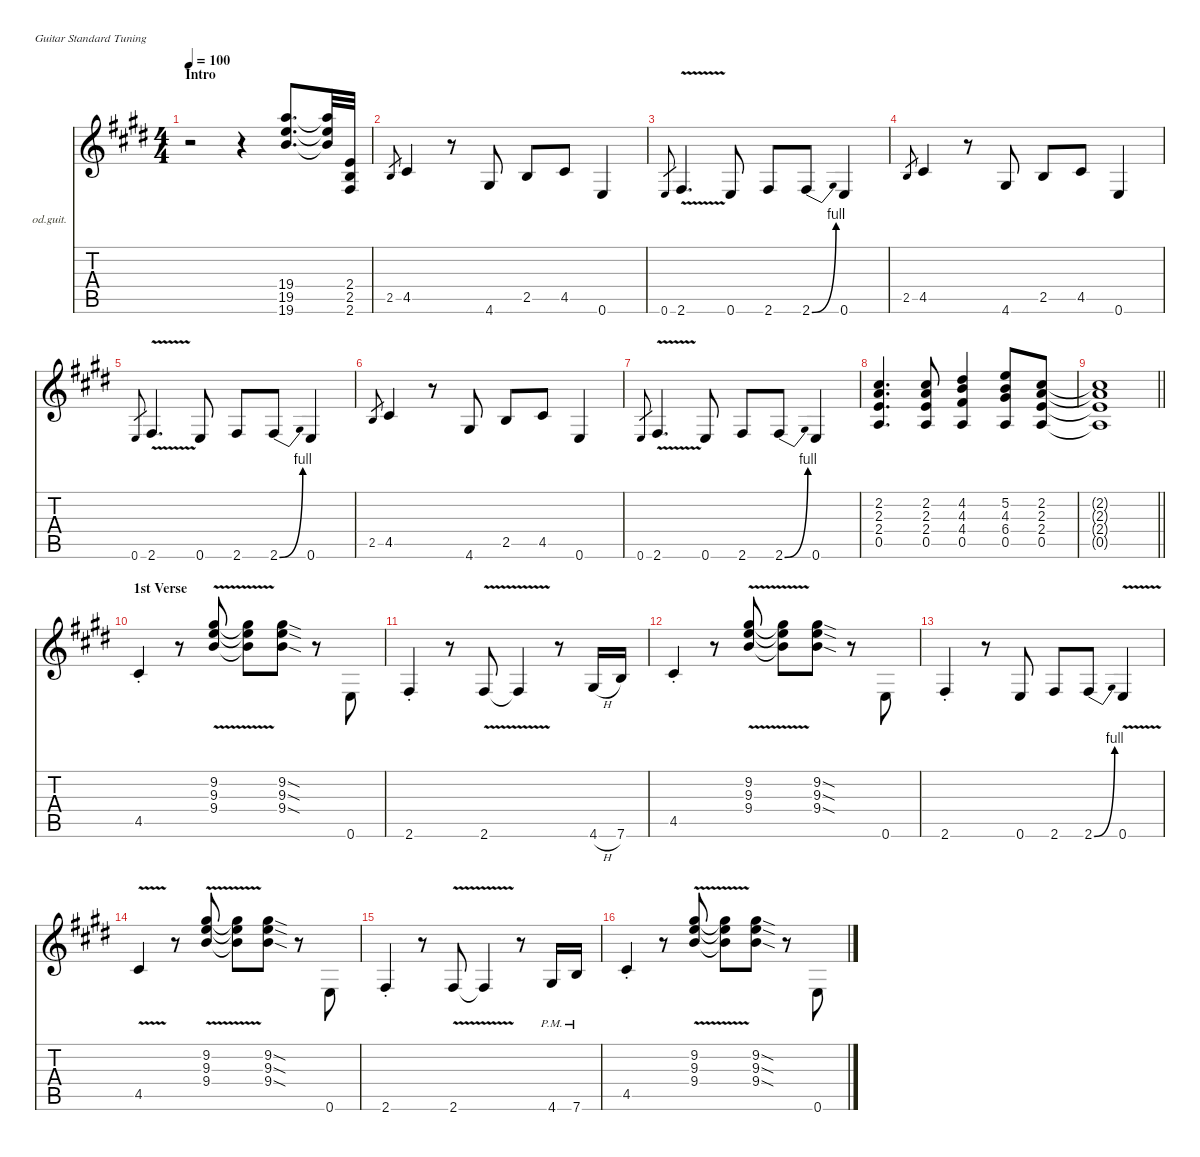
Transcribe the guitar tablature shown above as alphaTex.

\defaultSystemsLayout 4
\hideDynamics
\bracketExtendMode nobrackets
\firstSystemTrackNameOrientation horizontal
\otherSystemsTrackNameOrientation horizontal
\track ("Rhythm Guitar" "od.guit.") {instrument overdrivenguitar}
\staff {score tabs}
\tuning (E4 B3 G3 D3 A2 E2)
\ts (4 4)
\beaming (8 2 2 2 2)
\section ("" "Intro")
\tempo 100
\clef g2
\ks c#minor
r.2{dy f instrument overdrivenguitar beam Down} r.4{beam Down} (19.4{acc forcenatural} 19.5{acc forcenatural} 19.6{acc forcenatural}).8{d beam Up} (19.4{t acc forcenatural} 19.5{t acc forcenatural} 19.6{t acc forcenatural}).32{beam Up} (2.4{acc forcenatural} 2.5{acc forcenatural} 2.6{acc #}).32{beam Up} |
2.5{acc forcenatural}.8{gr dy mf beam Up} 4.5{acc #}.4{dy f beam Up} r.8{beam Up} 4.6{acc #}.8{beam Up} 2.5{acc forcenatural}.8{beam Up} 4.5{acc #}.8{beam Up} 0.6{acc forcenatural}.4{beam Up} |
0.6{acc forcenatural}.8{gr dy mf beam Up} 2.6{v acc #}.4{d dy f beam Up} 0.6{acc forcenatural}.8{beam Up} 2.6{acc #}.8{beam Up} 2.6{be (bend 0 0 30 4) acc #}.8{beam Up} 0.6{acc forcenatural}.4{beam Up} |
2.5{acc forcenatural}.8{gr dy mf beam Up} 4.5{acc #}.4{dy f beam Up} r.8{beam Up} 4.6{acc #}.8{beam Up} 2.5{acc forcenatural}.8{beam Up} 4.5{acc #}.8{beam Up} 0.6{acc forcenatural}.4{beam Up} |
0.6{acc forcenatural}.8{gr dy mf beam Up} 2.6{v acc #}.4{d dy f beam Up} 0.6{acc forcenatural}.8{beam Up} 2.6{acc #}.8{beam Up} 2.6{be (bend 0 0 30 4) acc #}.8{beam Up} 0.6{acc forcenatural}.4{beam Up} |
2.5{acc forcenatural}.8{gr dy mf beam Up} 4.5{acc #}.4{dy f beam Up} r.8{beam Up} 4.6{acc #}.8{beam Up} 2.5{acc forcenatural}.8{beam Up} 4.5{acc #}.8{beam Up} 0.6{acc forcenatural}.4{beam Up} |
0.6{acc forcenatural}.8{gr dy mf beam Up} 2.6{v acc #}.4{d dy f beam Up} 0.6{acc forcenatural}.8{beam Up} 2.6{acc #}.8{beam Up} 2.6{be (bend 0 0 30 4) acc #}.8{beam Up} 0.6{acc forcenatural}.4{beam Up} |
(2.2{acc #} 2.3{acc forcenatural} 2.4{acc forcenatural} 0.5{acc forcenatural}).4{d beam Up} (2.2{acc #} 2.3{acc forcenatural} 2.4{acc forcenatural} 0.5{acc forcenatural}).8{beam Up} (4.2{acc #} 4.3{acc forcenatural} 4.4{acc #} 0.5{acc forcenatural}).4{beam Up} (5.2{acc forcenatural} 4.3{acc forcenatural} 6.4{acc #} 0.5{acc forcenatural}).8{beam Up} (2.2{acc #} 2.3{acc forcenatural} 2.4{acc forcenatural} 0.5{acc forcenatural}).8{beam Up} |
\barLineRight lightlight
(2.2{t acc #} 2.3{t acc forcenatural} 2.4{t acc forcenatural} 0.5{t acc forcenatural}).1{beam Up} |
\section ("" "1st Verse")
4.5{st acc #}.4{beam Up} r.8{beam Up} (9.2{v acc #} 9.3{v acc forcenatural} 9.4{v acc forcenatural}).8{beam Down} (9.2{v t acc #} 9.3{v t acc forcenatural} 9.4{v t acc forcenatural}).8{beam Down} (9.2{sod acc #} 9.3{sod acc forcenatural} 9.4{sod acc forcenatural}).8{beam Down} r.8{beam Down} 0.6{acc forcenatural}.8{beam Up} |
2.6{st acc #}.4{beam Up} r.8{beam Up} 2.6{v acc #}.8{beam Up} 2.6{v t acc #}.4{beam Up} r.8{beam Up} 4.6{h acc #}.16{beam Up} 7.6{acc forcenatural}.16{beam Up} |
4.5{st acc #}.4{beam Up} r.8{beam Up} (9.2{v acc #} 9.3{v acc forcenatural} 9.4{v acc forcenatural}).8{beam Down} (9.2{v t acc #} 9.3{v t acc forcenatural} 9.4{v t acc forcenatural}).8{beam Down} (9.2{sod acc #} 9.3{sod acc forcenatural} 9.4{sod acc forcenatural}).8{beam Down} r.8{beam Down} 0.6{acc forcenatural}.8{beam Up} |
2.6{st acc #}.4{beam Up} r.8{beam Up} 0.6{acc forcenatural}.8{beam Up} 2.6{acc #}.8{beam Up} 2.6{be (bend 0 0 30 4) acc #}.8{beam Up} 0.6{v acc forcenatural}.4{beam Up} |
4.5{v acc #}.4{beam Up} r.8{beam Up} (9.2{v acc #} 9.3{v acc forcenatural} 9.4{v acc forcenatural}).8{beam Down} (9.2{v t acc #} 9.3{v t acc forcenatural} 9.4{v t acc forcenatural}).8{beam Down} (9.2{sod acc #} 9.3{sod acc forcenatural} 9.4{sod acc forcenatural}).8{beam Down} r.8{beam Down} 0.6{acc forcenatural}.8{beam Up} |
2.6{st acc #}.4{beam Up} r.8{beam Up} 2.6{v acc #}.8{beam Up} 2.6{v t acc #}.4{beam Up} r.8{beam Up} 4.6{pm acc #}.16{beam Up} 7.6{pm acc forcenatural}.16{beam Up} |
4.5{st acc #}.4{beam Up} r.8{beam Up} (9.2{v acc #} 9.3{v acc forcenatural} 9.4{v acc forcenatural}).8{beam Down} (9.2{v t acc #} 9.3{v t acc forcenatural} 9.4{v t acc forcenatural}).8{beam Down} (9.2{sod acc #} 9.3{sod acc forcenatural} 9.4{sod acc forcenatural}).8{beam Down} r.8{beam Down} 0.6{acc forcenatural}.8{beam Up}
